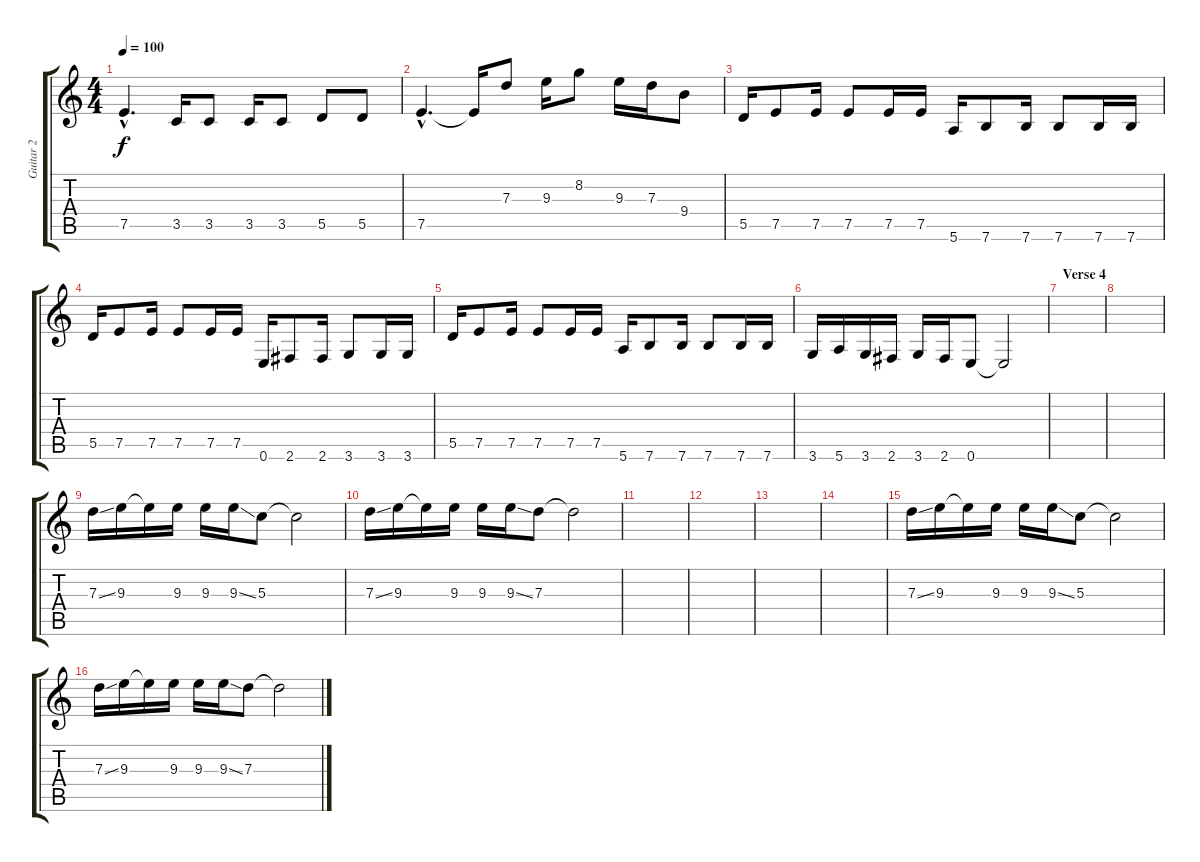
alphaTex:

\track ("Guitar 2" "Guitar 2") {instrument overdrivenguitar}
\staff {score tabs}
\tuning (E4 B3 G3 D3 A2 E2) {hide}
\ts (4 4)
\tempo 100
\clef g2
\ks c
7.5{hac}.4{d dy f volume 13 instrument overdrivenguitar} 3.5.16 3.5.8 3.5.16 3.5.8 5.5.8 5.5.8 |
7.5{hac}.4{d} 7.5{t}.16 7.3.8 9.3.16 8.2.8 9.3.16 7.3.16 9.4.8 |
5.5.16 7.5.8 7.5.16 7.5.8 7.5.16 7.5.16 5.6.16 7.6.8 7.6.16 7.6.8 7.6.16 7.6.16 |
5.5.16 7.5.8 7.5.16 7.5.8 7.5.16 7.5.16 0.6.16 2.6.8 2.6.16 3.6.8 3.6.16 3.6.16 |
5.5.16 7.5.8 7.5.16 7.5.8 7.5.16 7.5.16 5.6.16 7.6.8 7.6.16 7.6.8 7.6.16 7.6.16 |
3.6.16 5.6.16 3.6.16 2.6.16 3.6.16 2.6.16 0.6.8 0.6{t}.2 |
\section ("" "Verse 4")
|
|
7.3{ss}.16{volume 10 instrument guitarharmonics} 9.3.16 9.3{t}.16 9.3.16 9.3.16 9.3{ss}.16 5.3.8 5.3{t}.2 |
7.3{ss}.16 9.3.16 9.3{t}.16 9.3.16 9.3.16 9.3{ss}.16 7.3.8 7.3{t}.2 |
|
|
|
|
7.3{ss}.16 9.3.16 9.3{t}.16 9.3.16 9.3.16 9.3{ss}.16 5.3.8 5.3{t}.2 |
7.3{ss}.16 9.3.16 9.3{t}.16 9.3.16 9.3.16 9.3{ss}.16 7.3.8 7.3{t}.2
